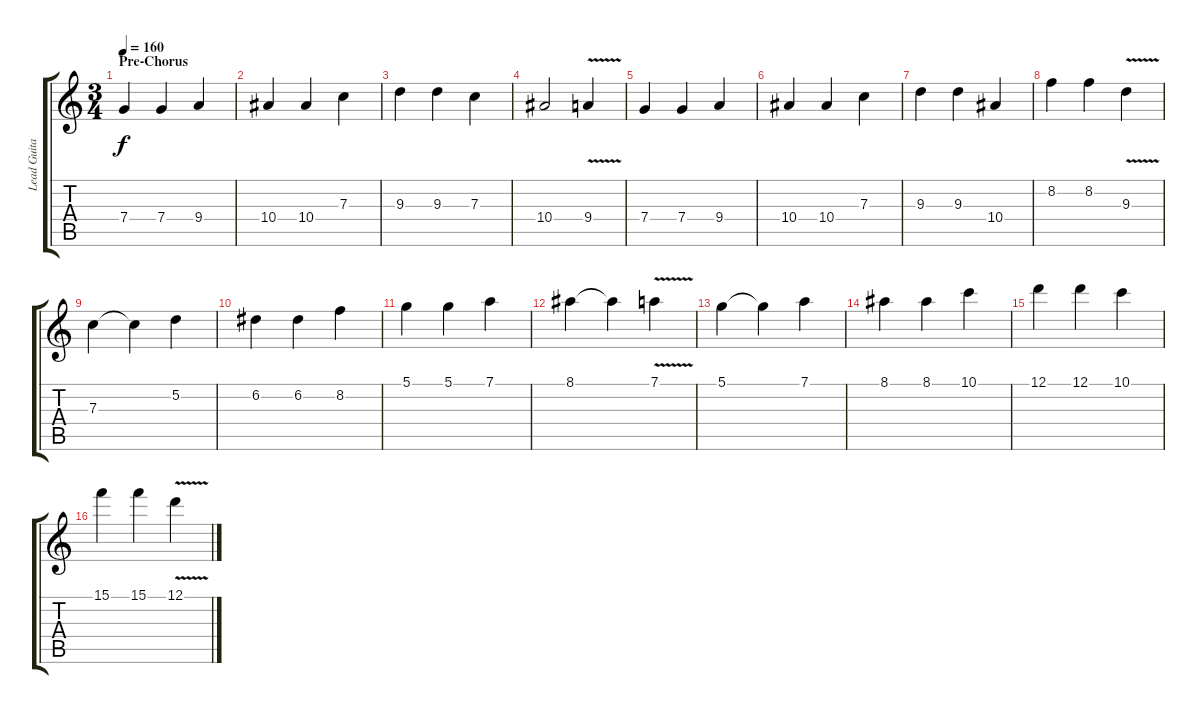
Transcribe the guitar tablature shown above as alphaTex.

\track ("Lead Guitar" "Lead Guita") {instrument distortionguitar}
\staff {score tabs}
\tuning (D4 A3 F3 C3 G2 D2) {hide}
\ts (3 4)
\section ("" "Pre-Chorus")
\tempo 160
\clef g2
\ks c
7.4.4{dy f} 7.4.4 9.4.4 |
10.4.4 10.4.4 7.3.4 |
9.3.4 9.3.4 7.3.4 |
10.4.2 9.4{v}.4 |
7.4.4 7.4.4 9.4.4 |
10.4.4 10.4.4 7.3.4 |
9.3.4 9.3.4 10.4.4 |
8.2.4 8.2.4 9.3{v}.4 |
7.3.4 7.3{t}.4 5.2.4 |
6.2.4 6.2.4 8.2.4 |
5.1.4 5.1.4 7.1.4 |
8.1.4 8.1{t}.4 7.1{v}.4 |
5.1.4 5.1{t}.4 7.1.4 |
8.1.4 8.1.4 10.1.4 |
12.1.4 12.1.4 10.1.4 |
15.1.4 15.1.4 12.1{v}.4
